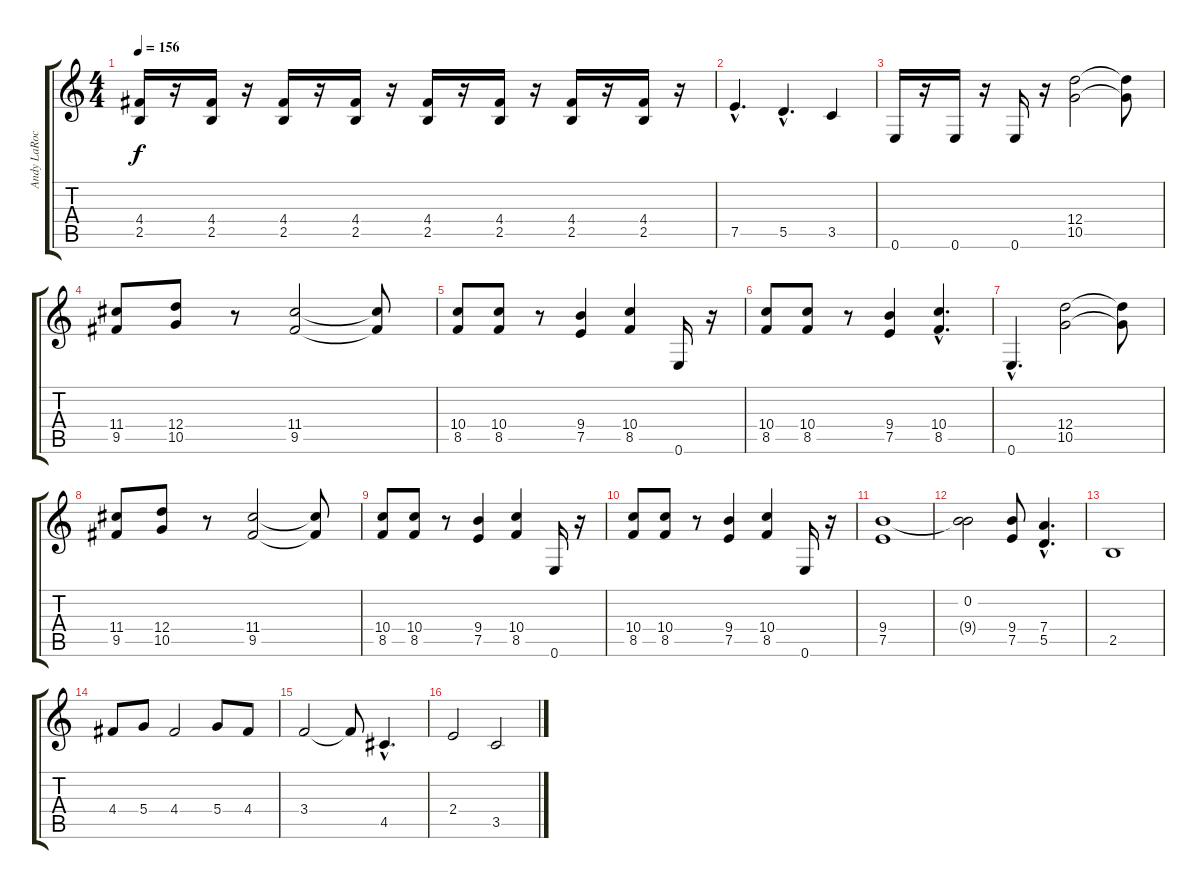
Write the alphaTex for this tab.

\track ("Andy LaRocque" "Andy LaRoc") {instrument distortionguitar}
\staff {score tabs}
\tuning (E4 B3 G3 D3 A2 E2) {hide}
\ts (4 4)
\tempo 156
\clef g2
\ks c
(4.4 2.5).16{dy f} r.16 (4.4 2.5).16 r.16 (4.4 2.5).16 r.16 (4.4 2.5).16 r.16 (4.4 2.5).16 r.16 (4.4 2.5).16 r.16 (4.4 2.5).16 r.16 (4.4 2.5).16 r.16 |
7.5{hac}.4{d} 5.5{hac}.4{d} 3.5.4 |
0.6.16 r.16 0.6.16 r.16 0.6.16 r.16 (12.4 10.5).2 (12.4{t} 10.5{t}).8 |
(11.4 9.5).8 (12.4 10.5).8 r.8 (11.4 9.5).2 (11.4{t} 9.5{t}).8 |
(10.4 8.5).8 (10.4 8.5).8 r.8 (9.4 7.5).4 (10.4 8.5).4 0.6.16 r.16 |
(10.4 8.5).8 (10.4 8.5).8 r.8 (9.4 7.5).4 (10.4{hac} 8.5{hac}).4{d} |
0.6{hac}.4{d} (12.4 10.5).2 (12.4{t} 10.5{t}).8 |
(11.4 9.5).8 (12.4 10.5).8 r.8 (11.4 9.5).2 (11.4{t} 9.5{t}).8 |
(10.4 8.5).8 (10.4 8.5).8 r.8 (9.4 7.5).4 (10.4 8.5).4 0.6.16 r.16 |
(10.4 8.5).8 (10.4 8.5).8 r.8 (9.4 7.5).4 (10.4 8.5).4 0.6.16 r.16 |
(9.4 7.5).1 |
(0.2 9.4{t}).2 (9.4 7.5).8 (7.4{hac} 5.5{hac}).4{d} |
2.5.1 |
4.4.8 5.4.8 4.4.2 5.4.8 4.4.8 |
3.4.2 3.4{t}.8 4.5{hac}.4{d} |
2.4.2 3.5.2
